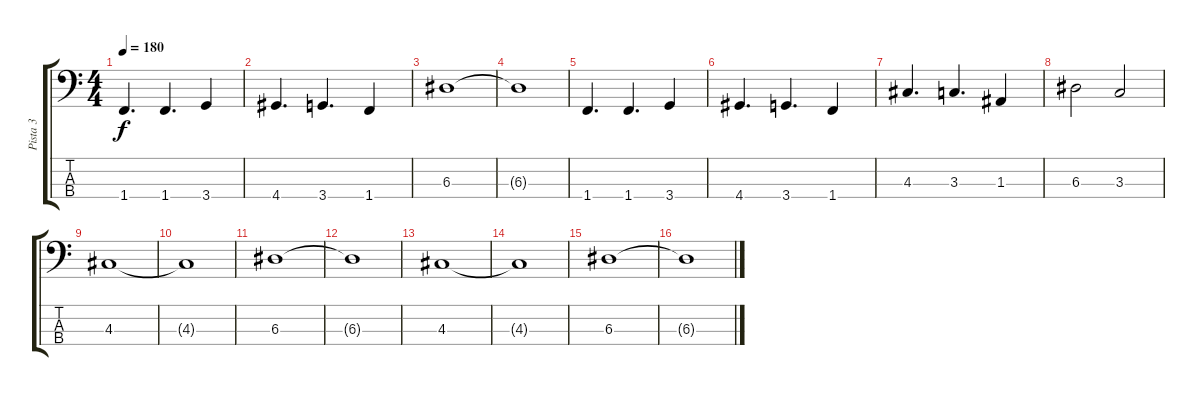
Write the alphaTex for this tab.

\track ("Pista 3" "Pista 3") {instrument electricbasspick}
\staff {score tabs}
\tuning (G2 D2 A1 E1) {hide}
\ts (4 4)
\tempo 180
\clef f4
\ks c
1.4.4{d dy f} 1.4.4{d} 3.4.4 |
4.4.4{d} 3.4.4{d} 1.4.4 |
6.3.1 |
6.3{t}.1 |
1.4.4{d} 1.4.4{d} 3.4.4 |
4.4.4{d} 3.4.4{d} 1.4.4 |
4.3.4{d} 3.3.4{d} 1.3.4 |
6.3.2 3.3.2 |
4.3.1 |
4.3{t}.1 |
6.3.1 |
6.3{t}.1 |
4.3.1 |
4.3{t}.1 |
6.3.1 |
6.3{t}.1
